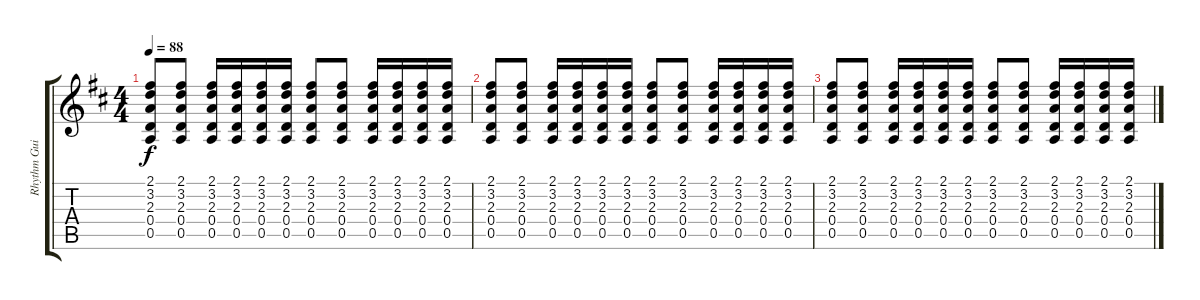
\track ("Rhythm Guitar" "Rhythm Gui") {instrument acousticguitarsteel}
\staff {score tabs}
\tuning (E4 B3 G3 D3 A2 E2) {hide}
\ts (4 4)
\tempo 88
\clef g2
\ks d
(2.1 3.2 2.3 0.4 0.5).8{dy f} (2.1 3.2 2.3 0.4 0.5).8 (2.1 3.2 2.3 0.4 0.5).16 (2.1 3.2 2.3 0.4 0.5).16 (2.1 3.2 2.3 0.4 0.5).16 (2.1 3.2 2.3 0.4 0.5).16 (2.1 3.2 2.3 0.4 0.5).8 (2.1 3.2 2.3 0.4 0.5).8 (2.1 3.2 2.3 0.4 0.5).16 (2.1 3.2 2.3 0.4 0.5).16 (2.1 3.2 2.3 0.4 0.5).16 (2.1 3.2 2.3 0.4 0.5).16 |
(2.1 3.2 2.3 0.4 0.5).8 (2.1 3.2 2.3 0.4 0.5).8 (2.1 3.2 2.3 0.4 0.5).16 (2.1 3.2 2.3 0.4 0.5).16 (2.1 3.2 2.3 0.4 0.5).16 (2.1 3.2 2.3 0.4 0.5).16 (2.1 3.2 2.3 0.4 0.5).8 (2.1 3.2 2.3 0.4 0.5).8 (2.1 3.2 2.3 0.4 0.5).16 (2.1 3.2 2.3 0.4 0.5).16 (2.1 3.2 2.3 0.4 0.5).16 (2.1 3.2 2.3 0.4 0.5).16 |
(2.1 3.2 2.3 0.4 0.5).8 (2.1 3.2 2.3 0.4 0.5).8 (2.1 3.2 2.3 0.4 0.5).16 (2.1 3.2 2.3 0.4 0.5).16 (2.1 3.2 2.3 0.4 0.5).16 (2.1 3.2 2.3 0.4 0.5).16 (2.1 3.2 2.3 0.4 0.5).8 (2.1 3.2 2.3 0.4 0.5).8 (2.1 3.2 2.3 0.4 0.5).16 (2.1 3.2 2.3 0.4 0.5).16 (2.1 3.2 2.3 0.4 0.5).16 (2.1 3.2 2.3 0.4 0.5).16
